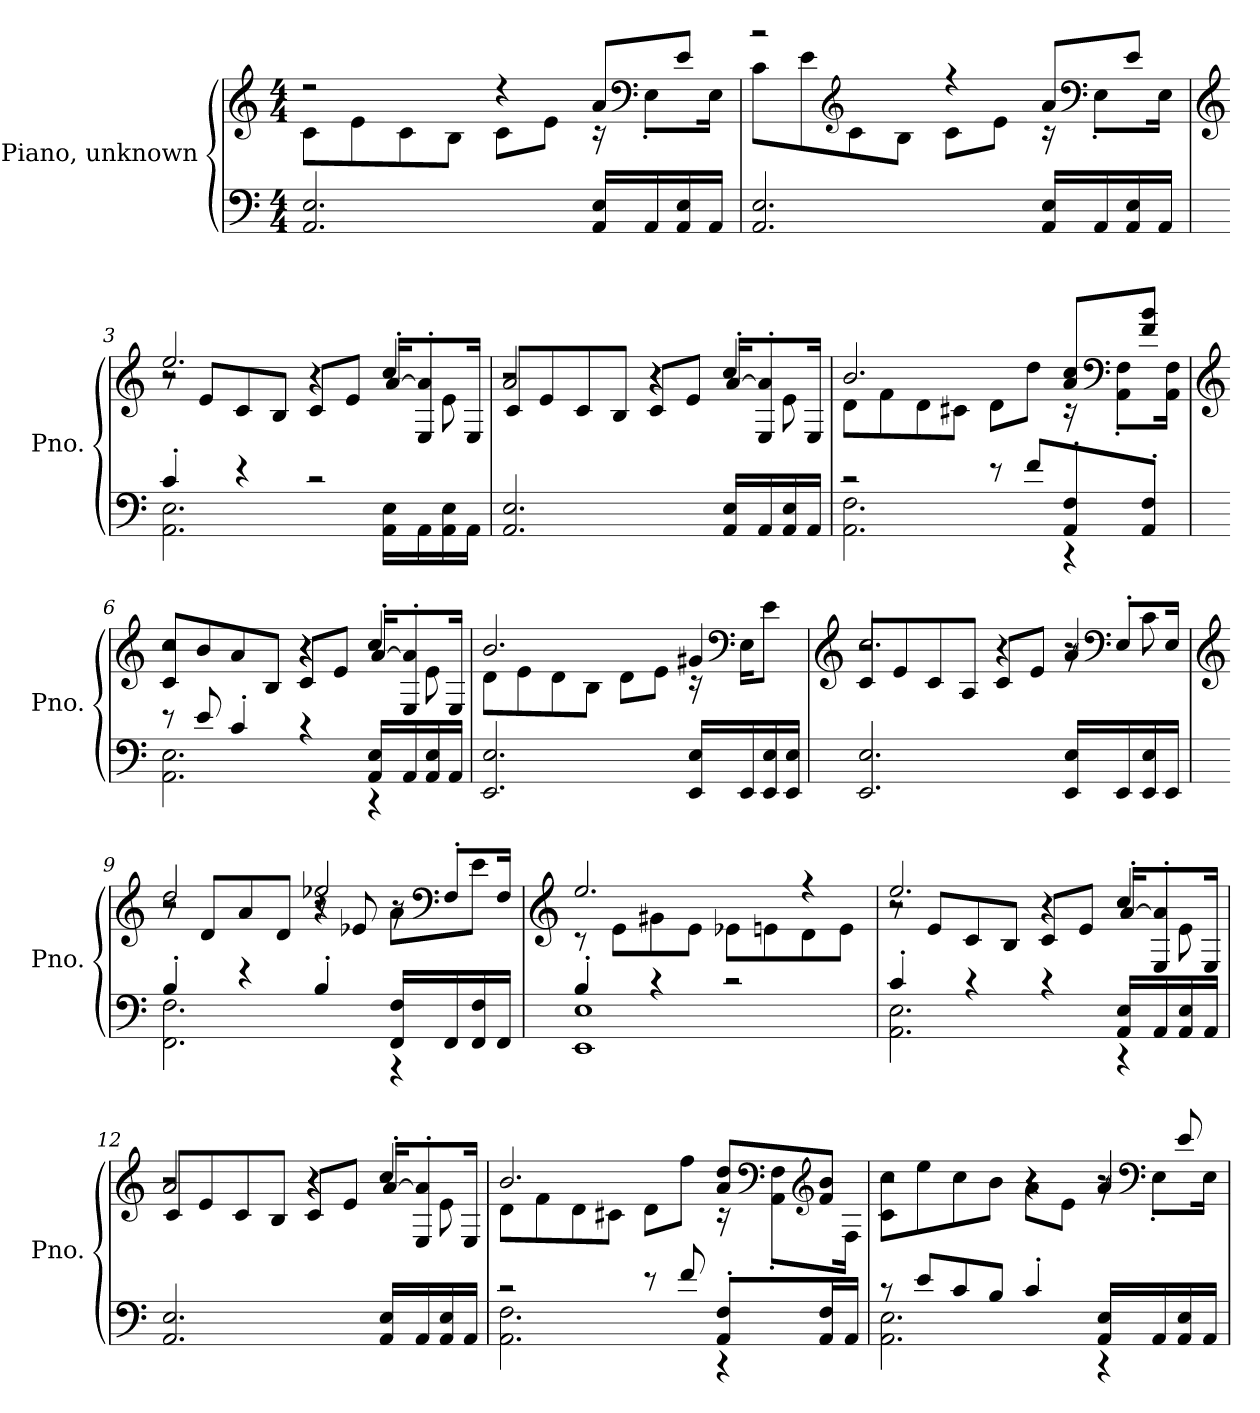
**kern	**kern
*part1	*part1
*staff2	*staff1
*I"Piano, unknown	*
*I'Pno.	*
*clefF4	*clefG2
*k[]	*k[]
*M4/4	*M4/4
*MM120	*MM120
=1	=1
*	*^
2.AA/ 2.E/	2r	8c\L
.	.	8e\
.	.	8c\
.	.	8B\J
.	4r	8c\L
.	.	8e\J
16AA/ 16E/LL	8a/L	16r
*	*clefF4	*
16AA/	.	8E'\L
16AA/ 16E/	8e/J	.
16AA/JJ	.	16E\Jk
=2	=2	=2
2.AA/ 2.E/	2r	8c\L
.	.	8e\
*	*clefG2	*
.	.	8c\
.	.	8B\J
.	4r	8c\L
.	.	8e\J
16AA/ 16E/LL	8a/L	16r
*	*clefF4	*
16AA/	.	8E'\L
16AA/ 16E/	8e/J	.
16AA/JJ	.	16E\Jk
*	*v	*v
=3	=3
*	*clefG2
*^	*^
*	*	*	*^
4c'/	2.AA\ 2.E\	2.ee/	2r	8r
.	.	.	.	8e/L
4r	.	.	.	8c/
.	.	.	.	8B/J
2r	.	.	4r	8c/L
.	.	.	.	8e/J
.	16AA\ 16E\LL	4cc/	8r	[16a'/KL
.	16AA\	.	.	8E/' 8a/]'
.	16AA\ 16E\	.	8e\	.
.	16AA\JJ	.	.	16E/Jk
*v	*v	*	*	*
!!LO:LB:g=z	!!	!!
=4	=4	=4	=4
2.AA/ 2.E/	2a/	2r	8c/L
.	.	.	8e/
.	.	.	8c/
.	.	.	8B/J
.	4r	4r	8c/L
.	.	.	8e/J
16AA/ 16E/LL	4cc/	8r	[16a'/KL
16AA/	.	.	8E/' 8a/]'
16AA/ 16E/	.	8e\	.
16AA/JJ	.	.	16E/Jk
*	*	*v	*v
=5	=5	=5
*^	*	*
2r	2.AA\ 2.F\	2.b/	8d\L
.	.	.	8f\
.	.	.	8d\
.	.	.	8c#X\J
8r	.	.	8d\L
8f/L	.	.	8dd\J
8AA/' 8F/'	4r	8a/ 8cc/L	16r
*	*	*clefF4	*
.	.	.	8AA\' 8F\'L
8AA/' 8F/'J	.	8f/ 8b/J	.
.	.	.	16AA\ 16F\Jk
*	*	*v	*v
=6	=6	=6
*	*	*clefG2
*	*	*^
*	*	*	*^
8r	2.AA\ 2.E\	2r	2r	8c/ 8cc/L
8e/	.	.	.	8b/
4c'/	.	.	.	8a/
.	.	.	.	8B/J
4r	.	4r	4r	8c/L
.	.	.	.	8e/J
16AA/ 16E/LL	4r	4cc/	8r	[16a'/KL
16AA/	.	.	.	8E/' 8a/]'
16AA/ 16E/	.	.	8e\	.
16AA/JJ	.	.	.	16E/Jk
*v	*v	*	*	*
*	*	*v	*v
!!LO:LB:g=z
=7	=7	=7
2.EE/ 2.E/	2.b/	8d\L
.	.	8e\
.	.	8d\
.	.	8B\J
.	.	8d\L
.	.	8e\J
16EE/ 16E/LL	4g#X/	16r
*	*clefF4	*
16EE/	.	16E\KL
16EE/ 16E/	.	8e\J
16EE/ 16E/JJ	.	.
*	*v	*v
=8	=8
*	*clefG2
*	*^
*	*	*^
2.EE/ 2.E/	2.cc/	2r	8c/L
.	.	.	8e/
.	.	.	8c/
.	.	.	8A/J
.	.	4r	8c/L
.	.	.	8e/J
16EE/ 16E/LL	4a/	8r	16r
*	*clefF4	*	*
16EE/	.	.	8E'/L
16EE/ 16E/	.	8c\	.
16EE/JJ	.	.	16E/Jk
=9	=9	=9	=9
*	*clefG2	*	*
*^	*	*	*
4B'/	2.FF\ 2.F\	2dd/	2r	8r
.	.	.	.	8d/L
4r	.	.	.	8a/
.	.	.	.	8d/J
4B'/	.	2ee-X/	4r	8r
.	.	.	.	8e-X/
16FF/ 16F/LL	4r	.	8a\L	16r
*	*	*clefF4	*	*
16FF/	.	.	.	8F'/L
16FF/ 16F/	.	.	8e-\J	.
16FF/JJ	.	.	.	16F/Jk
*	*	*v	*v	*v
!!LO:LB:g=z
=10	=10	=10
*	*	*clefG2
*	*	*^
4B'/	1EE 1E	2.ee/	8r
.	.	.	8e\L
4r	.	.	8g#X\
.	.	.	8e\J
2r	.	.	8e-X\L
.	.	.	8en\
.	.	4r	8d\
.	.	.	8e\J
=11	=11	=11	=11
*	*	*	*^
4c'/	2.AA\ 2.E\	2.ee/	2r	8r
.	.	.	.	8e/L
4r	.	.	.	8c/
.	.	.	.	8B/J
4r	.	.	4r	8c/L
.	.	.	.	8e/J
16AA/ 16E/LL	4r	4cc/	8r	[16a'/KL
16AA/	.	.	.	8E/' 8a/]'
16AA/ 16E/	.	.	8e\	.
16AA/JJ	.	.	.	16E/Jk
*v	*v	*	*	*
=12	=12	=12	=12
2.AA/ 2.E/	2a/	2r	8c/L
.	.	.	8e/
.	.	.	8c/
.	.	.	8B/J
.	4r	4r	8c/L
.	.	.	8e/J
16AA/ 16E/LL	4cc/	8r	[16a'/KL
16AA/	.	.	8E/' 8a/]'
16AA/ 16E/	.	8e\	.
16AA/JJ	.	.	16E/Jk
*	*	*v	*v
!!LO:LB:g=z
=13	=13	=13
*^	*	*
2r	2.AA\ 2.F\	2.b/	8d\L
.	.	.	8f\
.	.	.	8d\
.	.	.	8c#X\J
8r	.	.	8d\L
8f/	.	.	8ff\J
8AA/' 8F/'L	4r	8a/ 8dd/L	16r
*	*	*clefF4	*
.	.	.	8AA\' 8F\'L
*	*	*clefG2	*
16AA/ 16F/L	.	8f/ 8b/J	.
16AA/JJ	.	.	16F\Jk
=14	=14	=14	=14
*	*	*	*^
8r	2.AA\ 2.E\	2r	8c\ 8cc\L	2r
8e/L	.	.	8ee\	.
8c/	.	.	8cc\	.
8B/J	.	.	8b\J	.
4c'/	.	4r	8a\L	4r
.	.	.	8e\J	.
16AA/ 16E/LL	4r	4a/	16r	8r
*	*	*clefF4	*	*
16AA/	.	.	8E'\L	.
16AA/ 16E/	.	.	.	8e/
16AA/JJ	.	.	16E\Jk	.
*v	*v	*	*	*
*	*v	*v	*v
=	=
*-	*-
